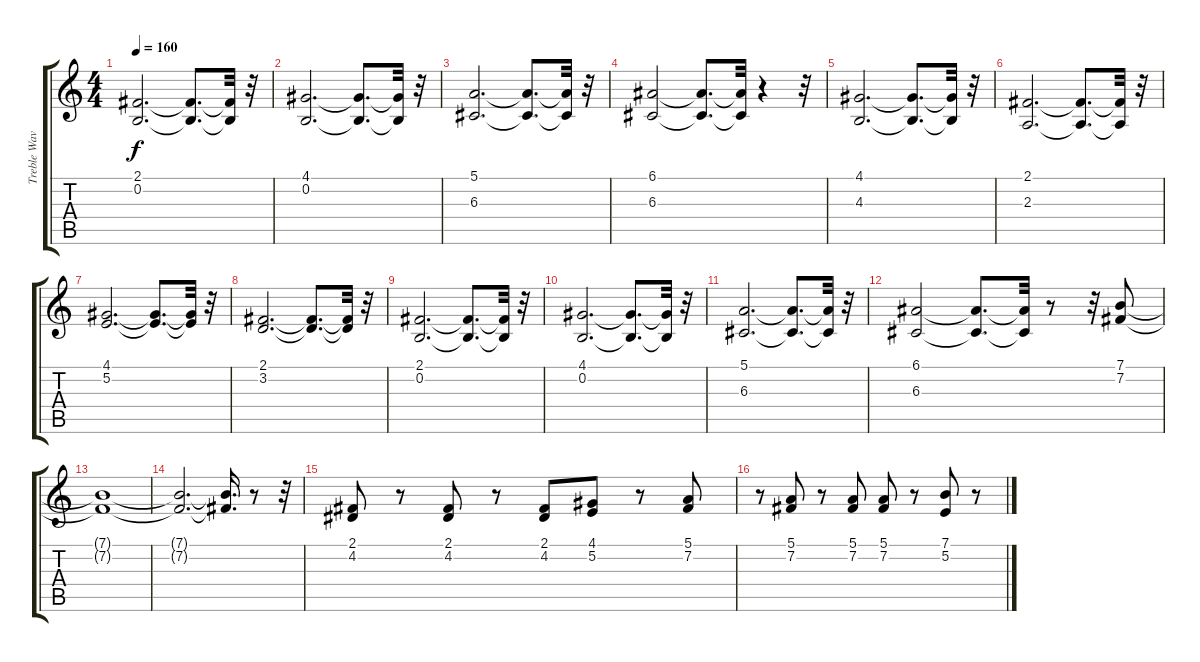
\track ("Treble Waveform" "Treble Wav") {instrument lead1square}
\staff {score tabs}
\tuning (E4 B3 G3 D3 A2 E2) {hide}
\ts (4 4)
\tempo 160
\clef g2
\ks c
(2.1 0.2).2{d dy f} (2.1{t} 0.2{t}).8{d} (2.1{t} 0.2{t}).32 r.32 |
(4.1 0.2).2{d} (4.1{t} 0.2{t}).8{d} (4.1{t} 0.2{t}).32 r.32 |
(5.1 6.3).2{d} (5.1{t} 6.3{t}).8{d} (5.1{t} 6.3{t}).32 r.32 |
(6.1 6.3).2 (6.1{t} 6.3{t}).8{d} (6.1{t} 6.3{t}).32 r.4 r.32 |
(4.1 4.3).2{d} (4.1{t} 4.3{t}).8{d} (4.1{t} 4.3{t}).32 r.32 |
(2.1 2.3).2{d} (2.1{t} 2.3{t}).8{d} (2.1{t} 2.3{t}).32 r.32 |
(4.1 5.2).2{d} (4.1{t} 5.2{t}).8{d} (4.1{t} 5.2{t}).32 r.32 |
(2.1 3.2).2{d} (2.1{t} 3.2{t}).8{d} (2.1{t} 3.2{t}).32 r.32 |
(2.1 0.2).2{d} (2.1{t} 0.2{t}).8{d} (2.1{t} 0.2{t}).32 r.32 |
(4.1 0.2).2{d} (4.1{t} 0.2{t}).8{d} (4.1{t} 0.2{t}).32 r.32 |
(5.1 6.3).2{d} (5.1{t} 6.3{t}).8{d} (5.1{t} 6.3{t}).32 r.32 |
(6.1 6.3).2 (6.1{t} 6.3{t}).8{d} (6.1{t} 6.3{t}).32 r.8 r.32 (7.1 7.2).8 |
(7.1{t} 7.2{t}).1 |
(7.1{t} 7.2{t}).2{d} (7.1{t} 7.2{t}).16{d} r.8 r.32 |
(2.1 4.2).8 r.8 (2.1 4.2).8 r.8 (2.1 4.2).8 (4.1 5.2).8 r.8 (5.1 7.2).8 |
r.8 (5.1 7.2).8 r.8 (5.1 7.2).8 (5.1 7.2).8 r.8 (7.1 5.2).8 r.8
